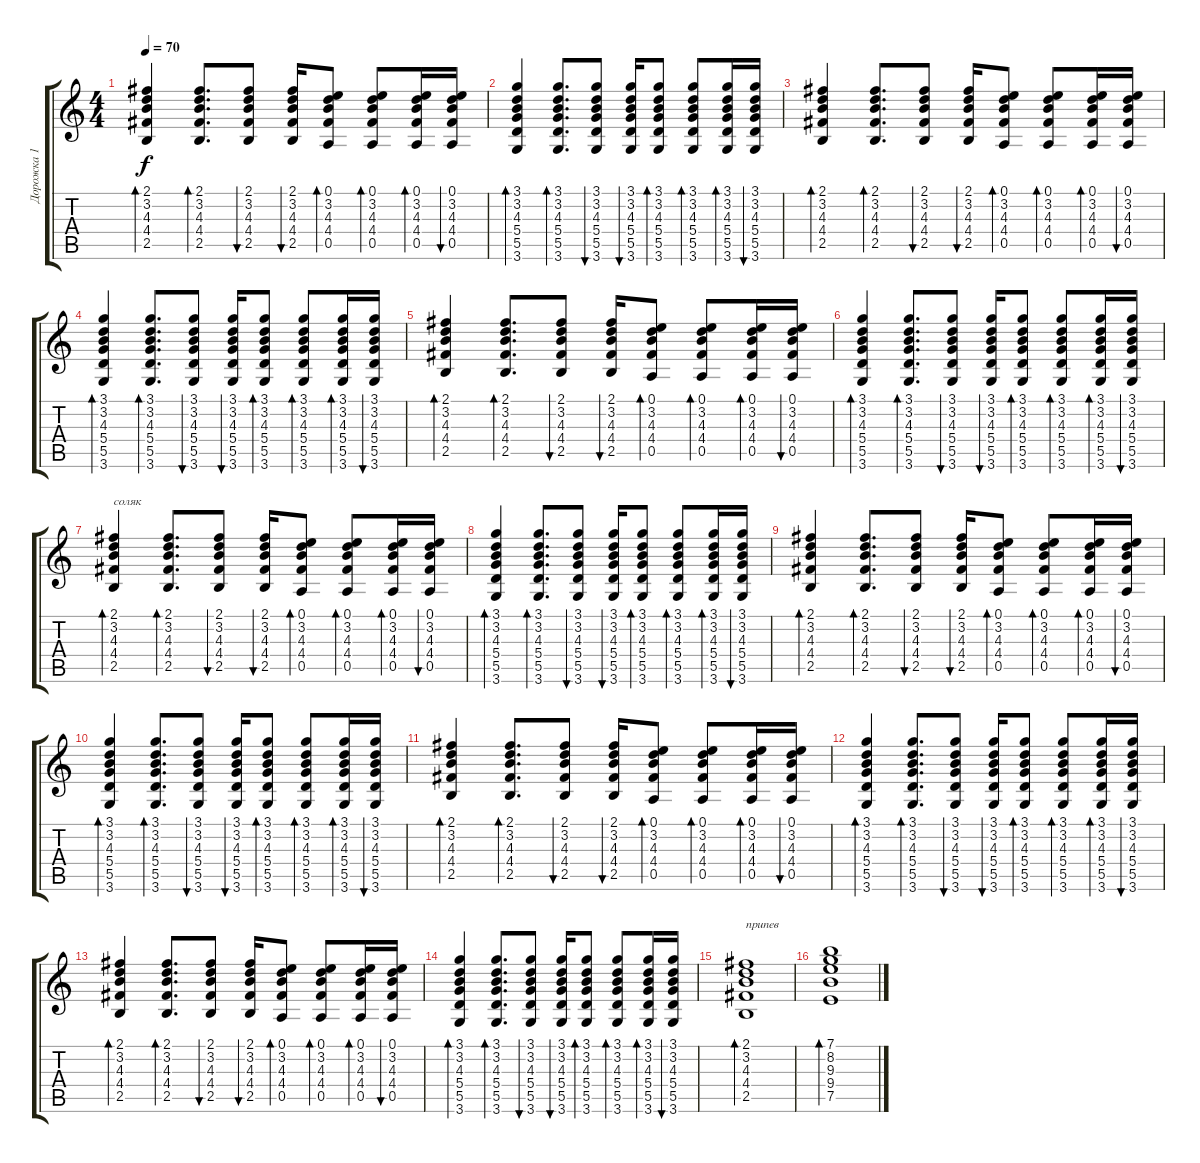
\track ("Дорожка 1" "Дорожка 1") {instrument acousticguitarsteel}
\staff {score tabs}
\tuning (E4 B3 G3 D3 A2 E2) {hide}
\ts (4 4)
\tempo 70
\clef g2
\ks c
(2.1 3.2 4.3 4.4 2.5).4{bd 30 dy f} (2.1 3.2 4.3 4.4 2.5).8{d bd 30} (2.1 3.2 4.3 4.4 2.5).8{bu 30} (2.1 3.2 4.3 4.4 2.5).16{bu 30} (0.1 3.2 4.3 4.4 0.5).8{bd 30} (0.1 3.2 4.3 4.4 0.5).8{bd 30} (0.1 3.2 4.3 4.4 0.5).16{bd 30} (0.1 3.2 4.3 4.4 0.5).16{bu 30} |
(3.1 3.2 4.3 5.4 5.5 3.6).4{bd 30} (3.1 3.2 4.3 5.4 5.5 3.6).8{d bd 30} (3.1 3.2 4.3 5.4 5.5 3.6).8{bu 30} (3.1 3.2 4.3 5.4 5.5 3.6).16{bu 30} (3.1 3.2 4.3 5.4 5.5 3.6).8{bd 30} (3.1 3.2 4.3 5.4 5.5 3.6).8{bd 30} (3.1 3.2 4.3 5.4 5.5 3.6).16{bd 30} (3.1 3.2 4.3 5.4 5.5 3.6).16{bu 30} |
(2.1 3.2 4.3 4.4 2.5).4{bd 30} (2.1 3.2 4.3 4.4 2.5).8{d bd 30} (2.1 3.2 4.3 4.4 2.5).8{bu 30} (2.1 3.2 4.3 4.4 2.5).16{bu 30} (0.1 3.2 4.3 4.4 0.5).8{bd 30} (0.1 3.2 4.3 4.4 0.5).8{bd 30} (0.1 3.2 4.3 4.4 0.5).16{bd 30} (0.1 3.2 4.3 4.4 0.5).16{bu 30} |
(3.1 3.2 4.3 5.4 5.5 3.6).4{bd 30} (3.1 3.2 4.3 5.4 5.5 3.6).8{d bd 30} (3.1 3.2 4.3 5.4 5.5 3.6).8{bu 30} (3.1 3.2 4.3 5.4 5.5 3.6).16{bu 30} (3.1 3.2 4.3 5.4 5.5 3.6).8{bd 30} (3.1 3.2 4.3 5.4 5.5 3.6).8{bd 30} (3.1 3.2 4.3 5.4 5.5 3.6).16{bd 30} (3.1 3.2 4.3 5.4 5.5 3.6).16{bu 30} |
(2.1 3.2 4.3 4.4 2.5).4{bd 30} (2.1 3.2 4.3 4.4 2.5).8{d bd 30} (2.1 3.2 4.3 4.4 2.5).8{bu 30} (2.1 3.2 4.3 4.4 2.5).16{bu 30} (0.1 3.2 4.3 4.4 0.5).8{bd 30} (0.1 3.2 4.3 4.4 0.5).8{bd 30} (0.1 3.2 4.3 4.4 0.5).16{bd 30} (0.1 3.2 4.3 4.4 0.5).16{bu 30} |
(3.1 3.2 4.3 5.4 5.5 3.6).4{bd 30} (3.1 3.2 4.3 5.4 5.5 3.6).8{d bd 30} (3.1 3.2 4.3 5.4 5.5 3.6).8{bu 30} (3.1 3.2 4.3 5.4 5.5 3.6).16{bu 30} (3.1 3.2 4.3 5.4 5.5 3.6).8{bd 30} (3.1 3.2 4.3 5.4 5.5 3.6).8{bd 30} (3.1 3.2 4.3 5.4 5.5 3.6).16{bd 30} (3.1 3.2 4.3 5.4 5.5 3.6).16{bu 30} |
(2.1 3.2 4.3 4.4 2.5).4{bd 30 txt "соляк"} (2.1 3.2 4.3 4.4 2.5).8{d bd 30} (2.1 3.2 4.3 4.4 2.5).8{bu 30} (2.1 3.2 4.3 4.4 2.5).16{bu 30} (0.1 3.2 4.3 4.4 0.5).8{bd 30} (0.1 3.2 4.3 4.4 0.5).8{bd 30} (0.1 3.2 4.3 4.4 0.5).16{bd 30} (0.1 3.2 4.3 4.4 0.5).16{bu 30} |
(3.1 3.2 4.3 5.4 5.5 3.6).4{bd 30} (3.1 3.2 4.3 5.4 5.5 3.6).8{d bd 30} (3.1 3.2 4.3 5.4 5.5 3.6).8{bu 30} (3.1 3.2 4.3 5.4 5.5 3.6).16{bu 30} (3.1 3.2 4.3 5.4 5.5 3.6).8{bd 30} (3.1 3.2 4.3 5.4 5.5 3.6).8{bd 30} (3.1 3.2 4.3 5.4 5.5 3.6).16{bd 30} (3.1 3.2 4.3 5.4 5.5 3.6).16{bu 30} |
(2.1 3.2 4.3 4.4 2.5).4{bd 30} (2.1 3.2 4.3 4.4 2.5).8{d bd 30} (2.1 3.2 4.3 4.4 2.5).8{bu 30} (2.1 3.2 4.3 4.4 2.5).16{bu 30} (0.1 3.2 4.3 4.4 0.5).8{bd 30} (0.1 3.2 4.3 4.4 0.5).8{bd 30} (0.1 3.2 4.3 4.4 0.5).16{bd 30} (0.1 3.2 4.3 4.4 0.5).16{bu 30} |
(3.1 3.2 4.3 5.4 5.5 3.6).4{bd 30} (3.1 3.2 4.3 5.4 5.5 3.6).8{d bd 30} (3.1 3.2 4.3 5.4 5.5 3.6).8{bu 30} (3.1 3.2 4.3 5.4 5.5 3.6).16{bu 30} (3.1 3.2 4.3 5.4 5.5 3.6).8{bd 30} (3.1 3.2 4.3 5.4 5.5 3.6).8{bd 30} (3.1 3.2 4.3 5.4 5.5 3.6).16{bd 30} (3.1 3.2 4.3 5.4 5.5 3.6).16{bu 30} |
(2.1 3.2 4.3 4.4 2.5).4{bd 30} (2.1 3.2 4.3 4.4 2.5).8{d bd 30} (2.1 3.2 4.3 4.4 2.5).8{bu 30} (2.1 3.2 4.3 4.4 2.5).16{bu 30} (0.1 3.2 4.3 4.4 0.5).8{bd 30} (0.1 3.2 4.3 4.4 0.5).8{bd 30} (0.1 3.2 4.3 4.4 0.5).16{bd 30} (0.1 3.2 4.3 4.4 0.5).16{bu 30} |
(3.1 3.2 4.3 5.4 5.5 3.6).4{bd 30} (3.1 3.2 4.3 5.4 5.5 3.6).8{d bd 30} (3.1 3.2 4.3 5.4 5.5 3.6).8{bu 30} (3.1 3.2 4.3 5.4 5.5 3.6).16{bu 30} (3.1 3.2 4.3 5.4 5.5 3.6).8{bd 30} (3.1 3.2 4.3 5.4 5.5 3.6).8{bd 30} (3.1 3.2 4.3 5.4 5.5 3.6).16{bd 30} (3.1 3.2 4.3 5.4 5.5 3.6).16{bu 30} |
(2.1 3.2 4.3 4.4 2.5).4{bd 30} (2.1 3.2 4.3 4.4 2.5).8{d bd 30} (2.1 3.2 4.3 4.4 2.5).8{bu 30} (2.1 3.2 4.3 4.4 2.5).16{bu 30} (0.1 3.2 4.3 4.4 0.5).8{bd 30} (0.1 3.2 4.3 4.4 0.5).8{bd 30} (0.1 3.2 4.3 4.4 0.5).16{bd 30} (0.1 3.2 4.3 4.4 0.5).16{bu 30} |
(3.1 3.2 4.3 5.4 5.5 3.6).4{bd 30} (3.1 3.2 4.3 5.4 5.5 3.6).8{d bd 30} (3.1 3.2 4.3 5.4 5.5 3.6).8{bu 30} (3.1 3.2 4.3 5.4 5.5 3.6).16{bu 30} (3.1 3.2 4.3 5.4 5.5 3.6).8{bd 30} (3.1 3.2 4.3 5.4 5.5 3.6).8{bd 30} (3.1 3.2 4.3 5.4 5.5 3.6).16{bd 30} (3.1 3.2 4.3 5.4 5.5 3.6).16{bu 30} |
(2.1 3.2 4.3 4.4 2.5).1{bd 30 txt "припев"} |
(7.1 8.2 9.3 9.4 7.5).1{bd 30}
